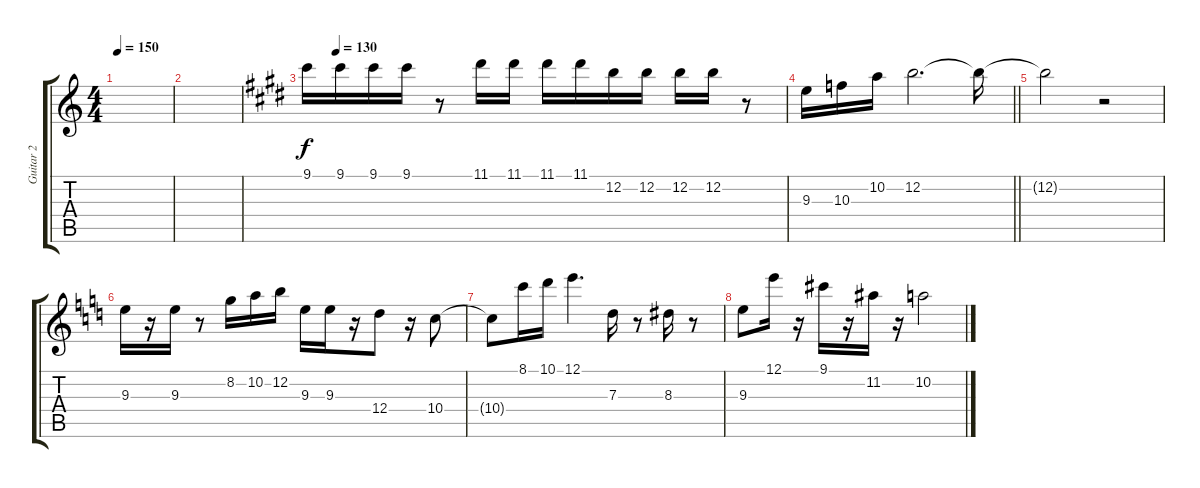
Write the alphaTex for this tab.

\track ("Guitar 2" "Guitar 2") {instrument distortionguitar}
\staff {score tabs}
\tuning (E4 B3 G3 D3 A2 E2) {hide}
\ts (4 4)
\tempo 150
\clef g2
\ks c
|
|
\tempo (130 0.0625)
\ks e
9.1.16 9.1.16 9.1.16 9.1.16 r.8 11.1.16 11.1.16 11.1.16 11.1.16 12.2.16 12.2.16 12.2.16 12.2.16 r.8 |
\barLineRight lightlight
\ks c#minor
9.3.16 10.3.16 10.2.16 12.2.2{d} 12.2{t}.16 |
\ks e
12.2{t}.2 r.2 |
\ks c
9.3.16 r.16 9.3.16 r.8 8.2.16 10.2.16 12.2.16 9.3.16 9.3.16 r.16 12.4.8 r.16 10.4.8 |
10.4{t}.8 8.1.16 10.1.16 12.1.4{d} 7.3.16 r.8 8.3.16 r.8 |
9.3.8 12.1.16 r.16 9.1.16 r.16 11.2.16 r.16 10.2.2
